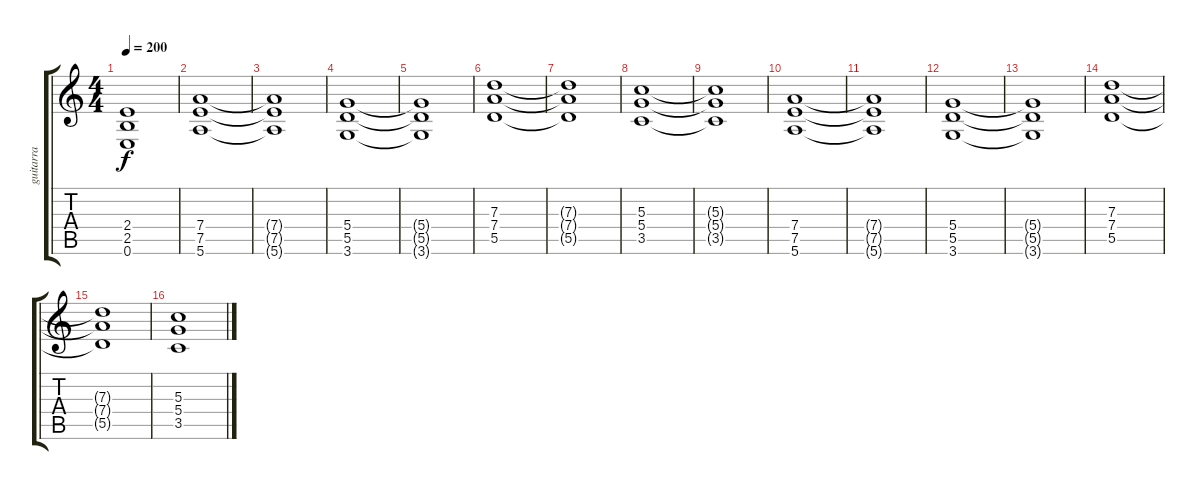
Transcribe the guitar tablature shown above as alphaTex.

\track ("guitarra" "guitarra") {instrument distortionguitar}
\staff {score tabs}
\tuning (E4 B3 G3 D3 A2 E2) {hide}
\ts (4 4)
\tempo 200
\clef g2
\ks c
(2.4{t} 2.5{t} 0.6{t}).1{dy f} |
(7.4 7.5 5.6).1 |
(7.4{t} 7.5{t} 5.6{t}).1 |
(5.4 5.5 3.6).1 |
(5.4{t} 5.5{t} 3.6{t}).1 |
(7.3 7.4 5.5).1 |
(7.3{t} 7.4{t} 5.5{t}).1 |
(5.3 5.4 3.5).1 |
(5.3{t} 5.4{t} 3.5{t}).1 |
(7.4 7.5 5.6).1 |
(7.4{t} 7.5{t} 5.6{t}).1 |
(5.4 5.5 3.6).1 |
(5.4{t} 5.5{t} 3.6{t}).1 |
(7.3 7.4 5.5).1 |
(7.3{t} 7.4{t} 5.5{t}).1 |
(5.3 5.4 3.5).1
